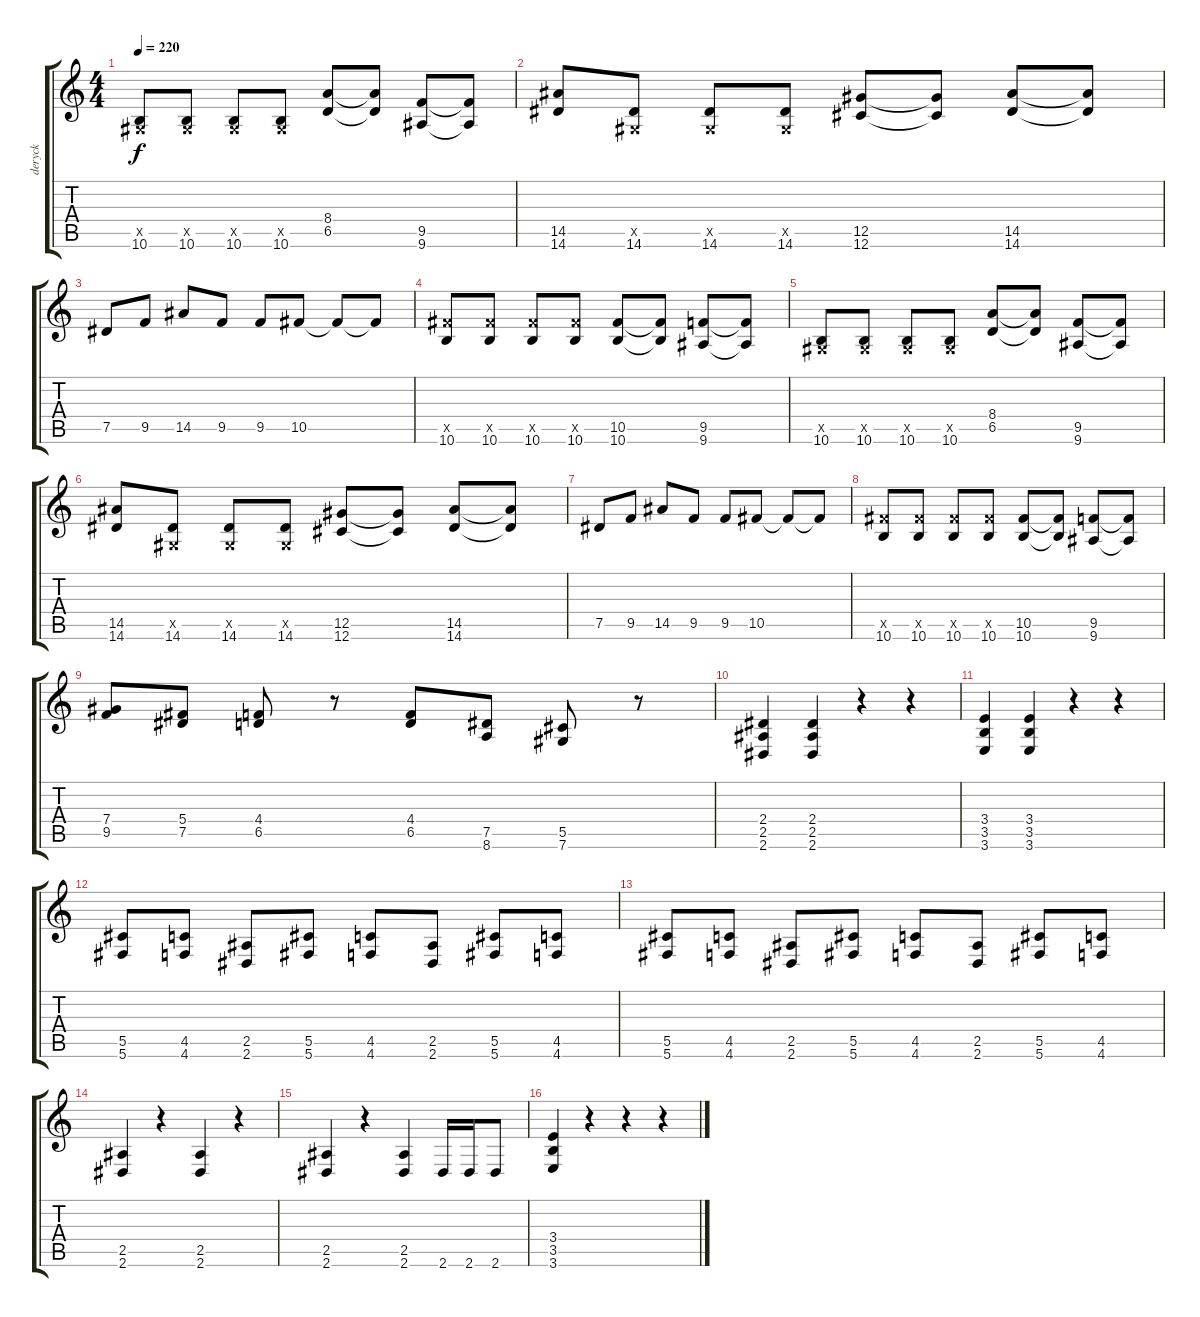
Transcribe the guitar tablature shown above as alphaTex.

\track ("deryck" "deryck") {instrument distortionguitar}
\staff {score tabs}
\tuning (Eb4 Bb3 Gb3 Db3 Ab2 Db2) {hide}
\ts (4 4)
\tempo 220
\clef g2
\ks c
(0.5{x} 10.6).8{dy f} (0.5{x} 10.6).8 (0.5{x} 10.6).8 (0.5{x} 10.6).8 (8.4 6.5).8 (8.4{t} 6.5{t}).8 (9.5 9.6).8 (9.5{t} 9.6{t}).8 |
(14.5 14.6).8 (0.5{x} 14.6).8 (0.5{x} 14.6).8 (0.5{x} 14.6).8 (12.5 12.6).8 (12.5{t} 12.6{t}).8 (14.5 14.6).8 (14.5{t} 14.6{t}).8 |
7.5.8 9.5.8 14.5.8 9.5.8 9.5.8 10.5.8 10.5{t}.8 10.5{t}.8 |
(10.5{x} 10.6).8 (10.5{x} 10.6).8 (10.5{x} 10.6).8 (10.5{x} 10.6).8 (10.5 10.6).8 (10.5{t} 10.6{t}).8 (9.5 9.6).8 (9.5{t} 9.6{t}).8 |
(0.5{x} 10.6).8 (0.5{x} 10.6).8 (0.5{x} 10.6).8 (0.5{x} 10.6).8 (8.4 6.5).8 (8.4{t} 6.5{t}).8 (9.5 9.6).8 (9.5{t} 9.6{t}).8 |
(14.5 14.6).8 (0.5{x} 14.6).8 (0.5{x} 14.6).8 (0.5{x} 14.6).8 (12.5 12.6).8 (12.5{t} 12.6{t}).8 (14.5 14.6).8 (14.5{t} 14.6{t}).8 |
7.5.8 9.5.8 14.5.8 9.5.8 9.5.8 10.5.8 10.5{t}.8 10.5{t}.8 |
(10.5{x} 10.6).8 (10.5{x} 10.6).8 (10.5{x} 10.6).8 (10.5{x} 10.6).8 (10.5 10.6).8 (10.5{t} 10.6{t}).8 (9.5 9.6).8 (9.5{t} 9.6{t}).8 |
(7.4 9.5).8 (5.4 7.5).8 (4.4 6.5).8 r.8 (4.4 6.5).8 (7.5 8.6).8 (5.5 7.6).8 r.8 |
(2.4 2.5 2.6).4 (2.4 2.5 2.6).4 r.4 r.4 |
(3.4 3.5 3.6).4 (3.4 3.5 3.6).4 r.4 r.4 |
(5.5 5.6).8 (4.5 4.6).8 (2.5 2.6).8 (5.5 5.6).8 (4.5 4.6).8 (2.5 2.6).8 (5.5 5.6).8 (4.5 4.6).8 |
(5.5 5.6).8 (4.5 4.6).8 (2.5 2.6).8 (5.5 5.6).8 (4.5 4.6).8 (2.5 2.6).8 (5.5 5.6).8 (4.5 4.6).8 |
(2.5 2.6).4 r.4 (2.5 2.6).4 r.4 |
(2.5 2.6).4 r.4 (2.5 2.6).4 2.6.16 2.6.16 2.6.8 |
(3.4 3.5 3.6).4 r.4 r.4 r.4
